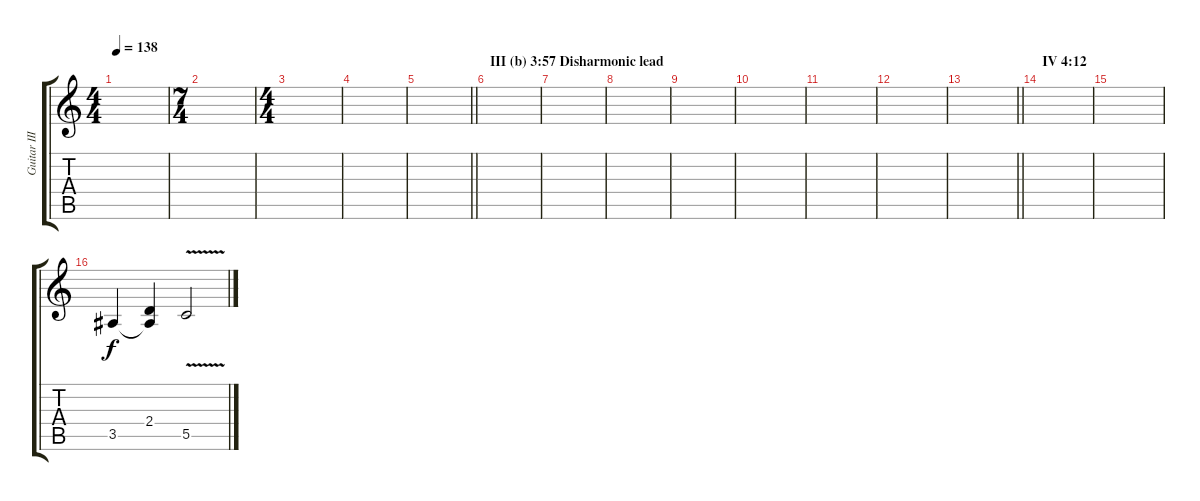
\track ("Guitar III" "Guitar III") {instrument distortionguitar}
\staff {score tabs}
\tuning (D4 A3 F3 C3 G2 D2) {hide}
\ts (4 4)
\tempo 138
\clef g2
\ks c
|
\ts (7 4)
|
\ts (4 4)
|
|
\barLineRight lightlight
|
\section ("" "III (b) 3:57 Disharmonic lead")
|
|
|
|
|
|
|
\barLineRight lightlight
|
\section ("" "IV 4:12")
|
|
3.5.4 (2.4 3.5{t}).4 5.5{v}.2{volume 2}
